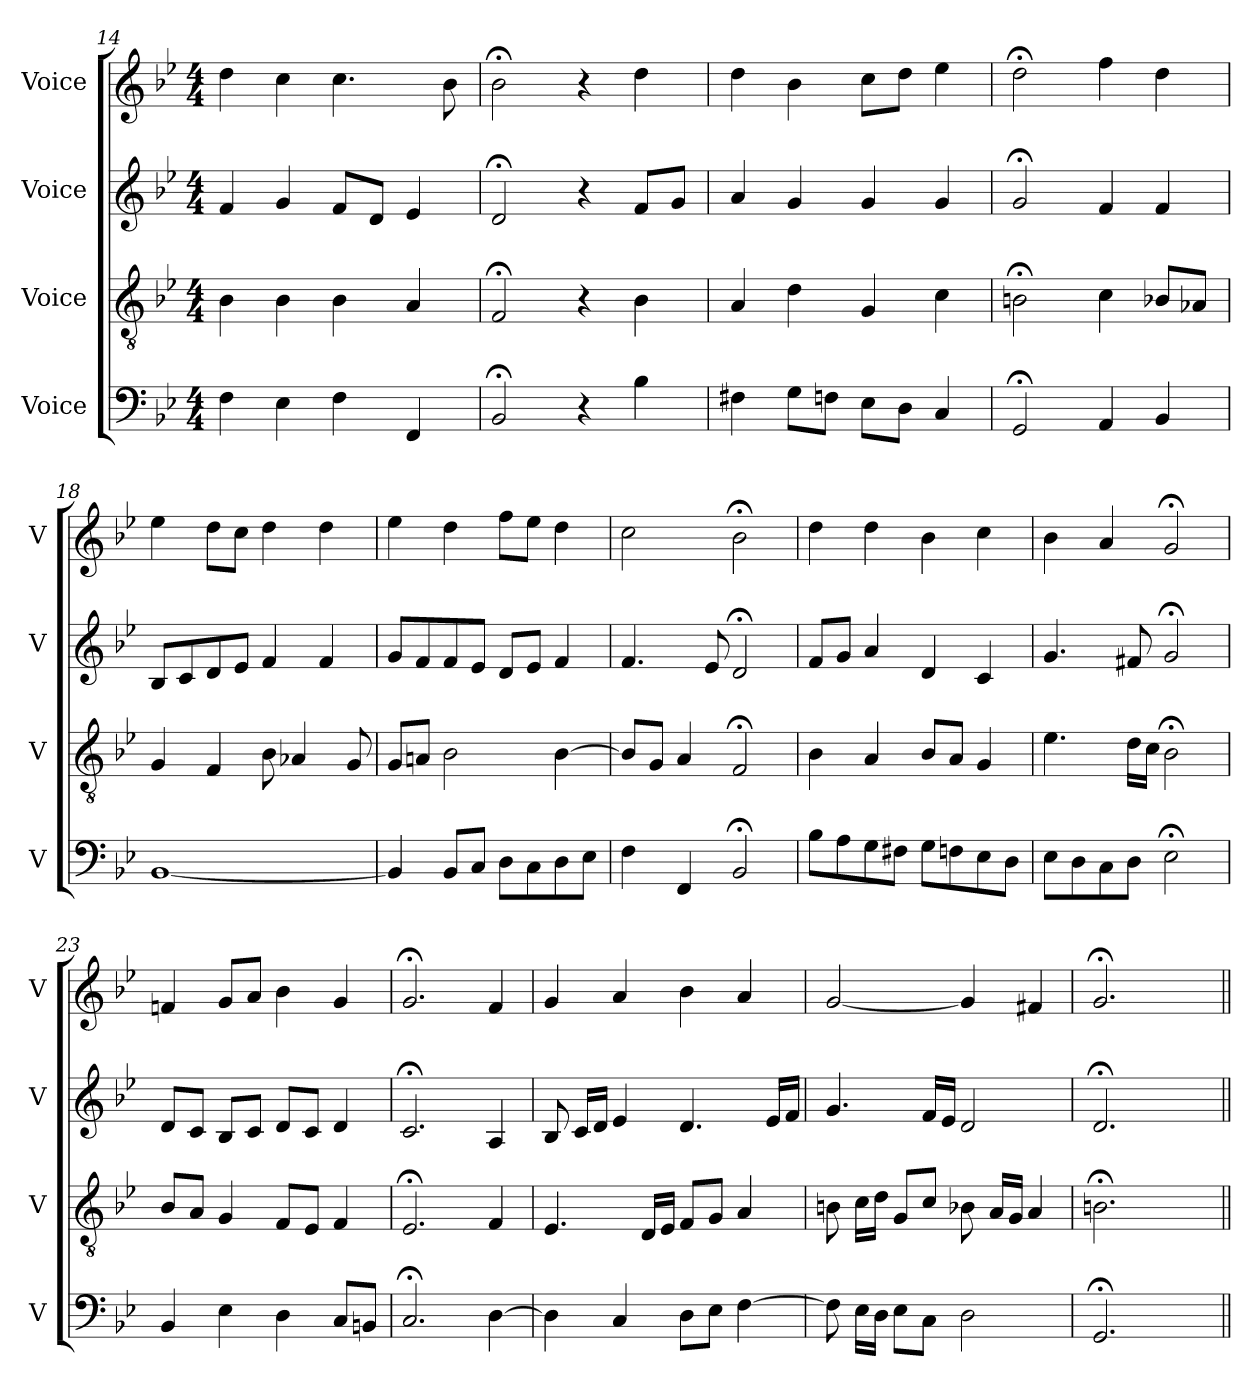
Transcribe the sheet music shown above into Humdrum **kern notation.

**kern	**kern	**kern	**kern
*part4	*part3	*part2	*part1
*staff4	*staff3	*staff2	*staff1
*I"Voice	*I"Voice	*I"Voice	*I"Voice
*I'V	*I'V	*I'V	*I'V
!!LO:PB:g=z
*clefF4	*clefGv2	*clefG2	*clefG2
*k[b-e-]	*k[b-e-]	*k[b-e-]	*k[b-e-]
*M4/4	*M4/4	*M4/4	*M4/4
=14	=14	=14	=14
4F\	4B-\	4f/	4dd\
4E-\	4B-\	4g/	4cc\
4F\	4B-\	8f/L	4.cc\
.	.	8d/J	.
4FF/	4A/	4e-/	.
.	.	.	8b-\
=15	=15	=15	=15
2BB-;/	2F;/	2d;/	2b-;\
4r	4r	4r	4r
4B-\	4B-\	8f/L	4dd\
.	.	8g/J	.
=16	=16	=16	=16
4F#X\	4A/	4a/	4dd\
8G\L	4d\	4g/	4b-\
8Fn\J	.	.	.
8E-\L	4G/	4g/	8cc\L
8D\J	.	.	8dd\J
4C/	4c\	4g/	4ee-\
=17	=17	=17	=17
2GG;/	2Bn;\	2g;/	2dd;\
4AA/	4c\	4f/	4ff\
4BB-/	8B-X/L	4f/	4dd\
.	8A-X/J	.	.
=18	=18	=18	=18
[1BB-	4G/	8B-/L	4ee-\
.	.	8c/	.
.	4F/	8d/	8dd\L
.	.	8e-/J	8cc\J
.	8B-\	4f/	4dd\
.	4A-X/	.	.
.	.	4f/	4dd\
.	8G/	.	.
!!LO:LB:g=z
=19	=19	=19	=19
4BB-/]	8G/L	8g/L	4ee-\
.	8An/J	8f/	.
8BB-/L	2B-\	8f/	4dd\
8C/J	.	8e-/J	.
8D\L	.	8d/L	8ff\L
8C\	.	8e-/J	8ee-\J
8D\	[4B-\	4f/	4dd\
8E-\J	.	.	.
=20	=20	=20	=20
4F\	8B-/L]	4.f/	2cc\
.	8G/J	.	.
4FF/	4A/	.	.
.	.	8e-/	.
2BB-;/	2F;/	2d;/	2b-;\
=21	=21	=21	=21
8B-\L	4B-\	8f/L	4dd\
8A\	.	8g/J	.
8G\	4A/	4a/	4dd\
8F#X\J	.	.	.
8G\L	8B-/L	4d/	4b-\
8Fn\	8A/J	.	.
8E-\	4G/	4c/	4cc\
8D\J	.	.	.
=22	=22	=22	=22
8E-\L	4.e-\	4.g/	4b-\
8D\	.	.	.
8C\	.	.	4a/
8D\J	16d\LL	8f#X/	.
.	16c\JJ	.	.
2E-;\	2B-;\	2g;/	2g;/
!!LO:LB:g=z
=23	=23	=23	=23
4BB-/	8B-/L	8d/L	4fn/
.	8A/J	8c/J	.
4E-\	4G/	8B-/L	8g/L
.	.	8c/J	8a/J
4D\	8F/L	8d/L	4b-\
.	8E-/J	8c/J	.
8C/L	4F/	4d/	4g/
8BBn/J	.	.	.
=24	=24	=24	=24
2.C;/	2.E-;/	2.c;/	2.g;/
[4D\	4F/	4A/	4f/
=25	=25	=25	=25
4D\]	4.E-/	8B-/	4g/
.	.	16c/LL	.
.	.	16d/JJ	.
4C/	.	4e-/	4a/
.	16D/LL	.	.
.	16E-/JJ	.	.
8D\L	8F/L	4.d/	4b-\
8E-\J	8G/J	.	.
[4F\	4A/	.	4a/
.	.	16e-/LL	.
.	.	16f/JJ	.
=26	=26	=26	=26
8F\]	8Bn\	4.g/	[2g/
16E-\LL	16c\LL	.	.
16D\JJ	16d\JJ	.	.
8E-\L	8G/L	.	.
8C\J	8c/J	16f/LL	.
.	.	16e-/JJ	.
2D\	8B-X\	2d/	4g/]
.	16A/LL	.	.
.	16G/JJ	.	.
.	4A/	.	4f#X/
=27	=27	=27	=27
2.GG;/	2.Bn;\	2.d;/	2.g;/
4ryy	4ryy	4ryy	4ryy
=||	=||	=||	=||
*-	*-	*-	*-
